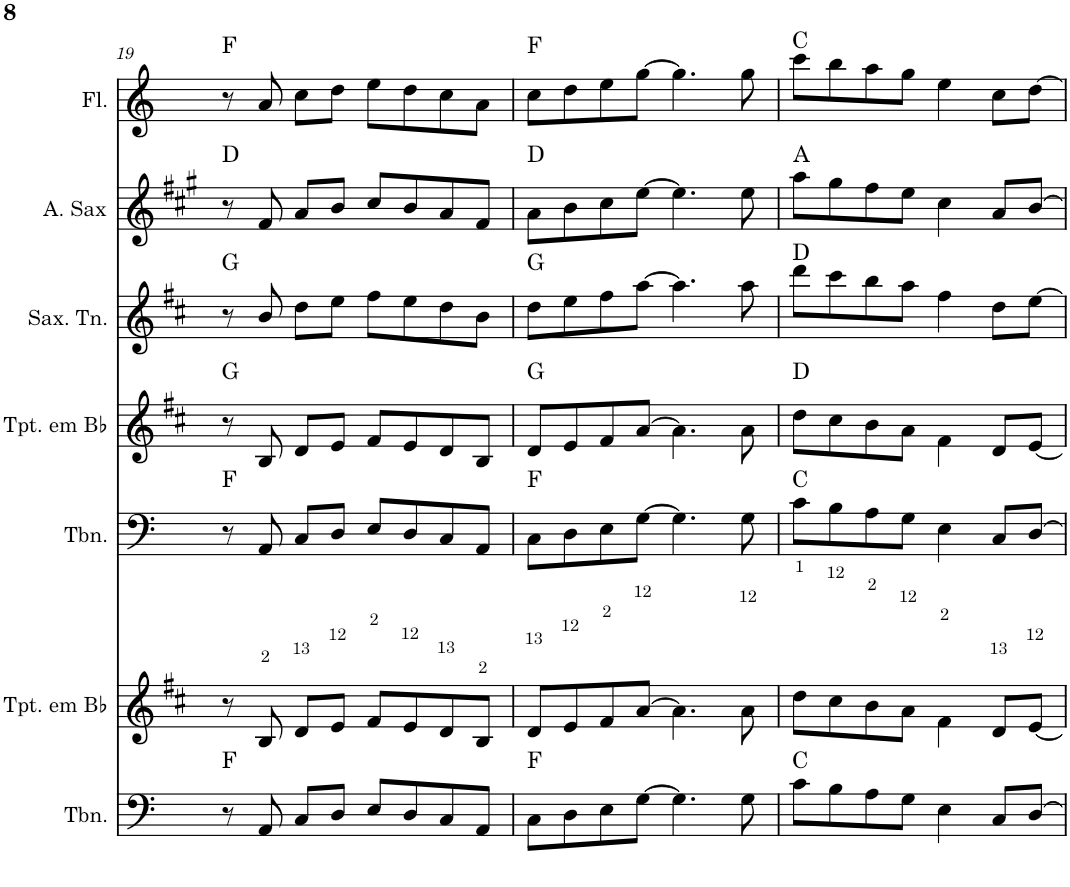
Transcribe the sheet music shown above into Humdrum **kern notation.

**kern	**harte	**kern	**kern	**kern	**harte	**kern	**harte	**kern	**harte	**kern	**harte
*part7	*part7	*part6	*part5	*part4	*part4	*part3	*part3	*part2	*part2	*part1	*part1
*staff7	*	*staff6	*staff5	*staff4	*	*staff3	*	*staff2	*	*staff1	*
*I"Trombone	*	*I"Trompete em Bb	*I"Trombone	*I"Trompete em Bb	*	*I"Saxofone Tenor	*	*I"Saxofone Alto	*	*I"Flauta Transversal	*
*I'Tbn.	*	*I'Tpt. em Bb	*I'Tbn.	*I'Tpt. em Bb	*	*I'Sax. Tn.	*	*	*	*I'Fl.	*
!!LO:PB:g=z
*clefF4	*	*clefG2	*clefF4	*clefG2	*	*clefG2	*	*clefG2	*	*clefG2	*
*	*	*Trd1c2	*	*Trd1c2	*	*Trd8c14	*	*Trd5c9	*	*	*
*k[]	*	*k[f#c#]	*k[]	*k[f#c#]	*	*k[f#c#]	*	*k[f#c#g#]	*	*k[]	*
*M4/4	*	*M4/4	*M4/4	*M4/4	*	*M4/4	*	*M4/4	*	*M4/4	*
=19	=19	=19	=19	=19	=19	=19	=19	=19	=19	=19	=19
8r	F:maj	8r	8r	8r	G:maj	8r	G:maj	8r	D:maj	8r	F:maj
8AA/	.	8B/	8AA/	8B/	.	8b/	.	8f#/	.	8a/	.
8C/L	.	8d/L	8C/L	8d/L	.	8dd\L	.	8a/L	.	8cc\L	.
8D/J	.	8e/J	8D/J	8e/J	.	8ee\J	.	8b/J	.	8dd\J	.
8E/L	.	8f#/L	8E/L	8f#/L	.	8ff#\L	.	8cc#/L	.	8ee\L	.
8D/	.	8e/	8D/	8e/	.	8ee\	.	8b/	.	8dd\	.
8C/	.	8d/	8C/	8d/	.	8dd\	.	8a/	.	8cc\	.
8AA/J	.	8B/J	8AA/J	8B/J	.	8b\J	.	8f#/J	.	8a\J	.
=20	=20	=20	=20	=20	=20	=20	=20	=20	=20	=20	=20
8C\L	F:maj	8d/L	8C\L	8d/L	G:maj	8dd\L	G:maj	8a\L	D:maj	8cc\L	F:maj
8D\	.	8e/	8D\	8e/	.	8ee\	.	8b\	.	8dd\	.
8E\	.	8f#/	8E\	8f#/	.	8ff#\	.	8cc#\	.	8ee\	.
[8G\J	.	[8a/J	[8G\J	[8a/J	.	[8aa\J	.	[8ee\J	.	[8gg\J	.
4.G\]	.	4.a\]	4.G\]	4.a\]	.	4.aa\]	.	4.ee\]	.	4.gg\]	.
8G\	.	8a\	8G\	8a\	.	8aa\	.	8ee\	.	8gg\	.
=21	=21	=21	=21	=21	=21	=21	=21	=21	=21	=21	=21
8c\L	C:maj	8dd\L	8c\L	8dd\L	D:maj	8ddd\L	D:maj	8aa\L	A:maj	8ccc\L	C:maj
8B\	.	8cc#\	8B\	8cc#\	.	8ccc#\	.	8gg#\	.	8bb\	.
8A\	.	8b\	8A\	8b\	.	8bb\	.	8ff#\	.	8aa\	.
8G\J	.	8a\J	8G\J	8a\J	.	8aa\J	.	8ee\J	.	8gg\J	.
4E\	.	4f#\	4E\	4f#\	.	4ff#\	.	4cc#\	.	4ee\	.
8C/L	.	8d/L	8C/L	8d/L	.	8dd\L	.	8a/L	.	8cc\L	.
[8D/J	.	[8e/J	[8D/J	[8e/J	.	[8ee\J	.	[8b/J	.	[8dd\J	.
=	=	=	=	=	=	=	=	=	=	=	=
*-	*-	*-	*-	*-	*-	*-	*-	*-	*-	*-	*-
